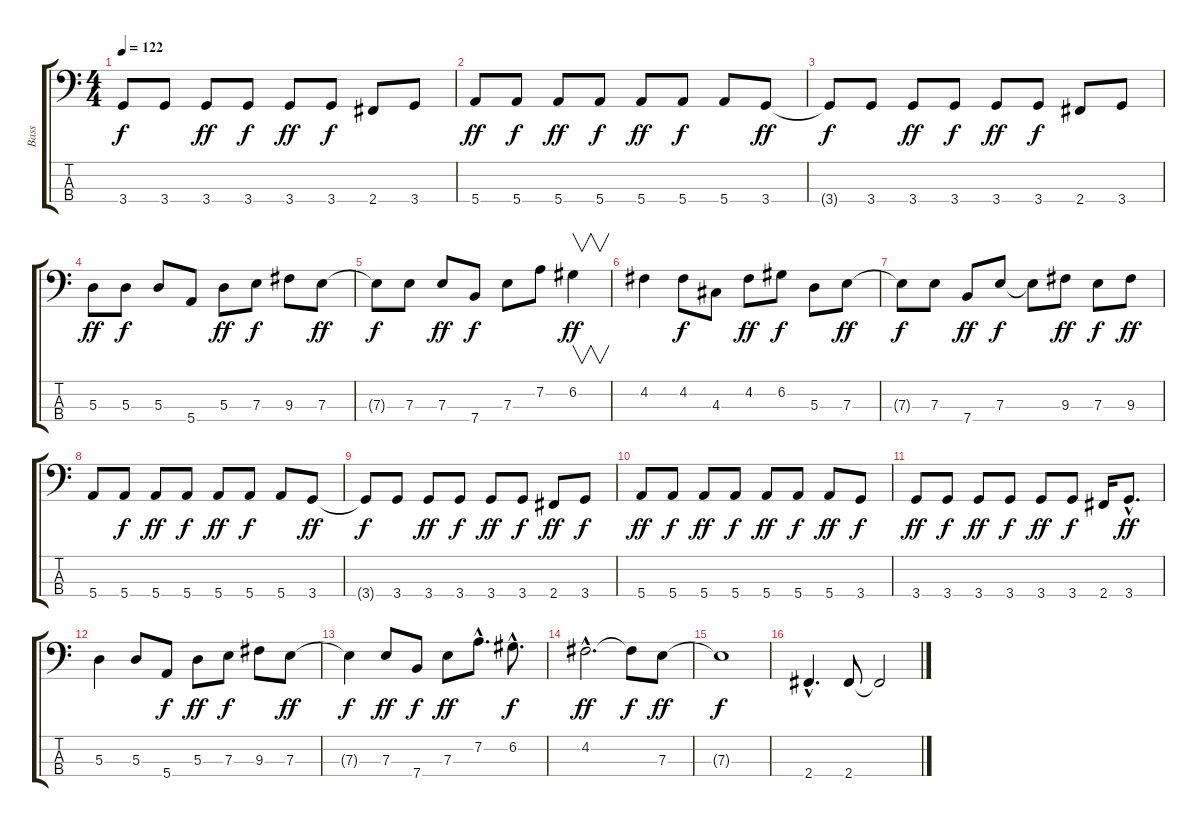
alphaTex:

\track ("Bass" "Bass") {instrument electricbassfinger}
\staff {score tabs}
\tuning (G2 D2 A1 E1) {hide}
\ts (4 4)
\tempo 122
\clef f4
\ks c
3.4{t}.8{dy f} 3.4.8 3.4.8{dy ff} 3.4.8{dy f} 3.4.8{dy ff} 3.4.8{dy f} 2.4.8 3.4.8 |
5.4.8{dy ff} 5.4.8{dy f} 5.4.8{dy ff} 5.4.8{dy f} 5.4.8{dy ff} 5.4.8{dy f} 5.4.8 3.4.8{dy ff} |
3.4{t}.8{dy f} 3.4.8 3.4.8{dy ff} 3.4.8{dy f} 3.4.8{dy ff} 3.4.8{dy f} 2.4.8 3.4.8 |
5.3.8{dy ff} 5.3.8{dy f} 5.3.8 5.4.8 5.3.8{dy ff} 7.3.8{dy f} 9.3.8 7.3.8{dy ff} |
7.3{t}.8{dy f} 7.3.8 7.3.8{dy ff} 7.4.8{dy f} 7.3.8 7.2.8 6.2.4{v dy ff} |
4.2.4 4.2.8{dy f} 4.3.8 4.2.8{dy ff} 6.2.8{dy f} 5.3.8 7.3.8{dy ff} |
7.3{t}.8{dy f} 7.3.8 7.4.8{dy ff} 7.3.8{dy f} 7.3{t}.8 9.3.8{dy ff} 7.3.8{dy f} 9.3.8{dy ff} |
5.4.8 5.4.8{dy f} 5.4.8{dy ff} 5.4.8{dy f} 5.4.8{dy ff} 5.4.8{dy f} 5.4.8 3.4.8{dy ff} |
3.4{t}.8{dy f} 3.4.8 3.4.8{dy ff} 3.4.8{dy f} 3.4.8{dy ff} 3.4.8{dy f} 2.4.8{dy ff} 3.4.8{dy f} |
5.4.8{dy ff} 5.4.8{dy f} 5.4.8{dy ff} 5.4.8{dy f} 5.4.8{dy ff} 5.4.8{dy f} 5.4.8{dy ff} 3.4.8{dy f} |
3.4.8{dy ff} 3.4.8{dy f} 3.4.8{dy ff} 3.4.8{dy f} 3.4.8{dy ff} 3.4.8{dy f} 2.4.16 3.4{hac}.8{d dy ff} |
5.3.4 5.3.8 5.4.8{dy f} 5.3.8{dy ff} 7.3.8{dy f} 9.3.8 7.3.8{dy ff} |
7.3{t}.4{dy f} 7.3.8{dy ff} 7.4.8{dy f} 7.3.8{dy ff} 7.2{hac}.8{d} 6.2{hac}.8{d dy f} |
4.2{hac}.2{d dy ff} 4.2{t}.8{dy f} 7.3.8{dy ff} |
7.3{t}.1{dy f} |
2.4{hac}.4{d} 2.4.8 2.4{t}.2
